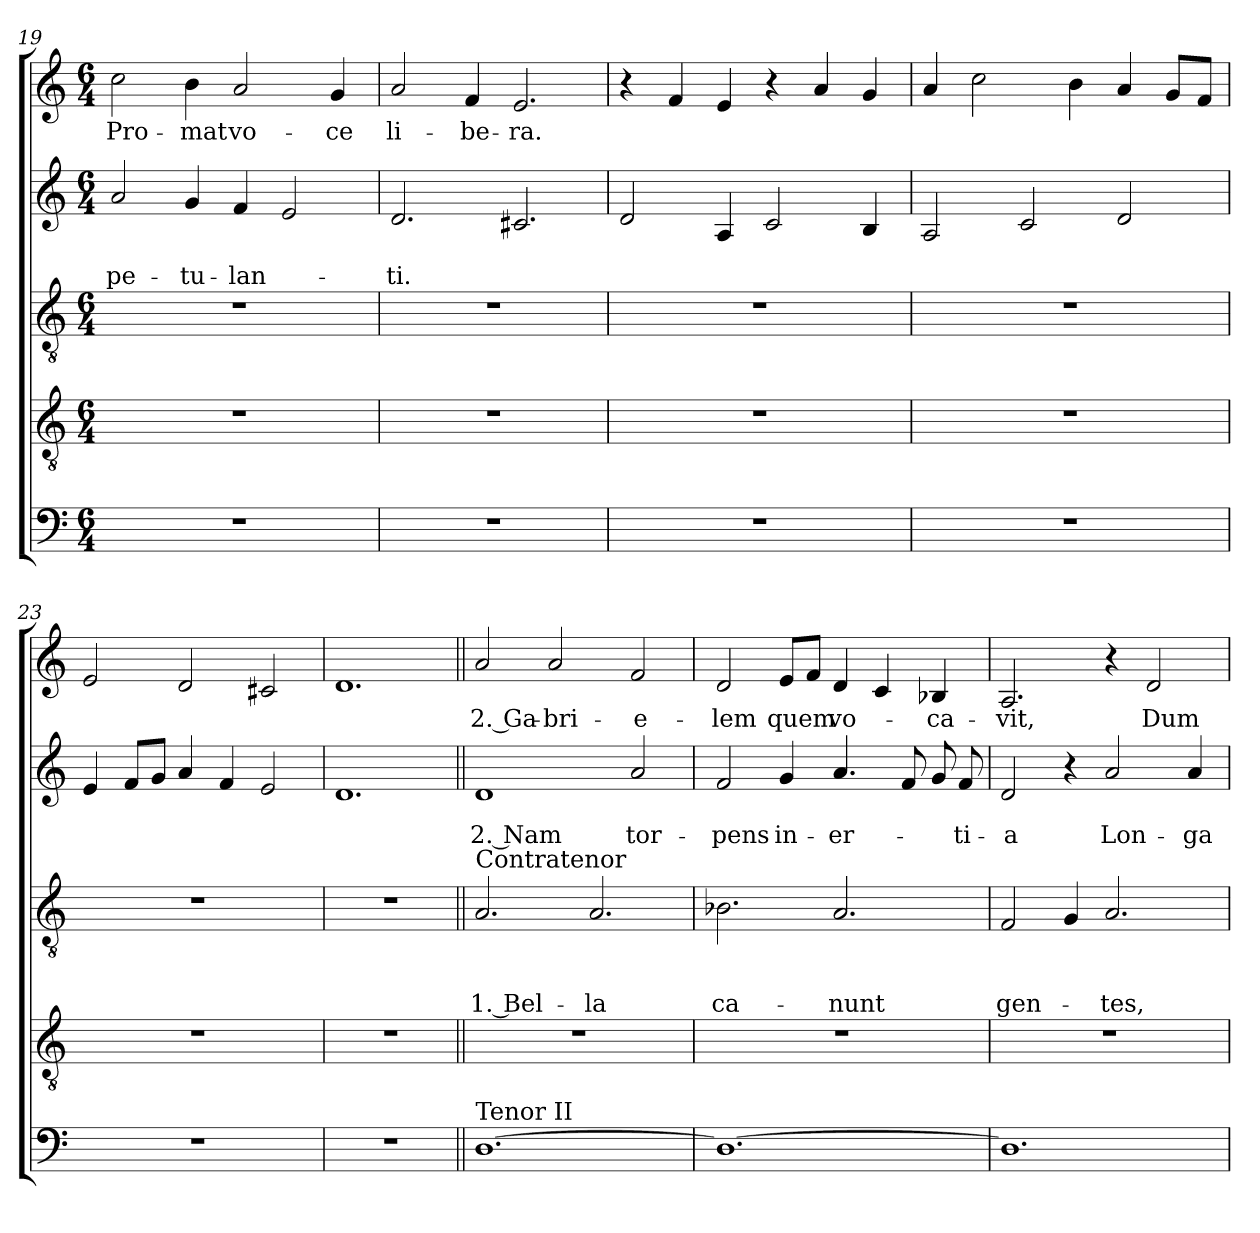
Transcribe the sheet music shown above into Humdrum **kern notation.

**kern	**kern	**kern	**text	**text	**text	**kern	**text	**text	**kern	**text
*part5	*part4	*part3	*part3	*part3	*part3	*part2	*part2	*part2	*part1	*part1
*staff5	*staff4	*staff3	*staff3	*staff3	*staff3	*staff2	*staff2	*staff2	*staff1	*staff1
!!LO:LB:g=z
*clefF4	*clefGv2	*clefGv2	*	*	*	*clefG2	*	*	*clefG2	*
*k[]	*k[]	*k[]	*	*	*	*k[]	*	*	*k[]	*
*C:	*C:	*C:	*	*	*	*C:	*	*	*C:	*
*M6/4	*M6/4	*M6/4	*	*	*	*M6/4	*	*	*M6/4	*
=19	=19	=19	=19	=19	=19	=19	=19	=19	=19	=19
!	!	!	!	!	!	!	!	!LO:LY:b	!	!LO:LY:b
1.r	1.r	1.r	.	.	.	2a/	.	pe-	2cc\	Pro-
!	!	!	!	!	!	!	!	!LO:LY:b	!	!LO:LY:b
.	.	.	.	.	.	4g/	.	-tu-	4b\	-mat
!	!	!	!	!	!	!	!	!LO:LY:b	!	!LO:LY:b
.	.	.	.	.	.	4f/	.	-lan-	2a/	vo-
.	.	.	.	.	.	2e/	.	.	.	.
!	!	!	!	!	!	!	!	!	!	!LO:LY:b
.	.	.	.	.	.	.	.	.	4g/	-ce
=20	=20	=20	=20	=20	=20	=20	=20	=20	=20	=20
!	!	!	!	!	!	!	!	!LO:LY:b	!	!LO:LY:b
1.r	1.r	1.r	.	.	.	2.d/	.	-ti.	2a/	li-
!	!	!	!	!	!	!	!	!	!	!LO:LY:b
.	.	.	.	.	.	.	.	.	4f/	-be-
!	!	!	!	!	!	!	!	!	!	!LO:LY:b
.	.	.	.	.	.	2.c#X/	.	.	2.e/	-ra.
=21	=21	=21	=21	=21	=21	=21	=21	=21	=21	=21
1.r	1.r	1.r	.	.	.	2d/	.	.	4r	.
.	.	.	.	.	.	.	.	.	4f/	.
.	.	.	.	.	.	4A/	.	.	4e/	.
.	.	.	.	.	.	2c/	.	.	4r	.
.	.	.	.	.	.	.	.	.	4a/	.
.	.	.	.	.	.	4B/	.	.	4g/	.
=22	=22	=22	=22	=22	=22	=22	=22	=22	=22	=22
1.r	1.r	1.r	.	.	.	2A/	.	.	4a/	.
.	.	.	.	.	.	.	.	.	2cc\	.
.	.	.	.	.	.	2c/	.	.	.	.
.	.	.	.	.	.	.	.	.	4b\	.
.	.	.	.	.	.	2d/	.	.	4a/	.
.	.	.	.	.	.	.	.	.	8g/L	.
.	.	.	.	.	.	.	.	.	8f/J	.
=23	=23	=23	=23	=23	=23	=23	=23	=23	=23	=23
1.r	1.r	1.r	.	.	.	4e/	.	.	2e/	.
.	.	.	.	.	.	8f/L	.	.	.	.
.	.	.	.	.	.	8g/J	.	.	.	.
.	.	.	.	.	.	4a/	.	.	2d/	.
.	.	.	.	.	.	4f/	.	.	.	.
.	.	.	.	.	.	2e/	.	.	2c#/	.
=24	=24	=24	=24	=24	=24	=24	=24	=24	=24	=24
1.r	1.r	1.r	.	.	.	1.d	.	.	1.d	.
!!LO:LB:g=z
=25||	=25||	=25||	=25||	=25||	=25||	=25||	=25||	=25||	=25||	=25||
!	!	!LO:TX:a:t=Contratenor	!	!	!	!	!	!	!	!
!LO:TX:a:t=Tenor II	!	!	!	!	!	!	!	!	!	!
!	!	!	!	!	!LO:LY:b	!	!	!LO:LY:b	!	!LO:LY:b
[1.D	1.r	2.A/	.	.	1. Bel-	1d	.	2. Nam	2a/	2. Ga-
!	!	!	!	!	!	!	!	!	!	!LO:LY:b
.	.	.	.	.	.	.	.	.	2a/	-bri-
!	!	!	!	!	!LO:LY:b	!	!	!	!	!
.	.	2.A/	.	.	-la	.	.	.	.	.
!	!	!	!	!	!	!	!	!LO:LY:b	!	!LO:LY:b
.	.	.	.	.	.	2a/	.	tor-	2f/	-e-
=26	=26	=26	=26	=26	=26	=26	=26	=26	=26	=26
!	!	!	!	!	!LO:LY:b	!	!	!LO:LY:b	!	!LO:LY:b
1.D_	1.r	2.B-X\	.	.	ca-	2f/	.	-pens	2d/	-lem
!	!	!	!	!	!	!	!	!LO:LY:b	!	!LO:LY:b
.	.	.	.	.	.	4g/	.	in-	8e/L	quem
.	.	.	.	.	.	.	.	.	8f/J	.
!	!	!	!	!	!LO:LY:b	!	!	!LO:LY:b	!	!LO:LY:b
.	.	2.A/	.	.	-nunt	4.a/	.	-er-	4d/	vo-
.	.	.	.	.	.	.	.	.	4c/	.
.	.	.	.	.	.	8f/	.	.	.	.
!	!	!	!	!	!	!	!	!	!	!LO:LY:b
.	.	.	.	.	.	8g/	.	.	4B-/	-ca-
!	!	!	!	!	!	!	!	!LO:LY:b	!	!
.	.	.	.	.	.	8f/	.	-ti-	.	.
=27	=27	=27	=27	=27	=27	=27	=27	=27	=27	=27
!	!	!	!	!	!LO:LY:b	!	!	!LO:LY:b	!	!LO:LY:b
1.D]	1.r	2F/	.	.	gen-	2d/	.	-a	2.A/	-vit,
.	.	4G/	.	.	.	4r	.	.	.	.
!	!	!	!	!	!LO:LY:b	!	!	!LO:LY:b	!	!
.	.	2.A/	.	.	-tes,	2a/	.	Lon-	4r	.
!	!	!	!	!	!	!	!	!	!	!LO:LY:b
.	.	.	.	.	.	.	.	.	2d/	Dum
!	!	!	!	!	!	!	!	!LO:LY:b	!	!
.	.	.	.	.	.	4a/	.	-ga	.	.
=	=	=	=	=	=	=	=	=	=	=
*-	*-	*-	*-	*-	*-	*-	*-	*-	*-	*-
